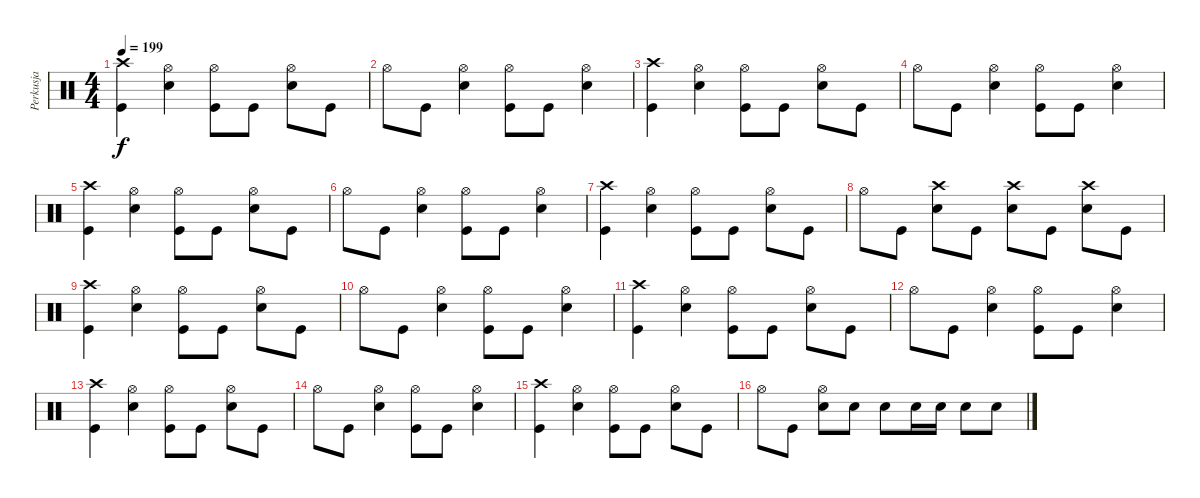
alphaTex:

\track ("Perkusja" "Perkusja") {instrument percussion}
\staff {score}
\articulation defaults
\ts (4 4)
\tempo 199
\clef neutral
\ks c
("Kick (hit)" "Crash high (hit)").4{dy f} ("Hi-Hat (open)" "Snare (hit) 2").4 ("Hi-Hat (open)" "Kick (hit)").8 "Kick (hit)".8 ("Hi-Hat (open)" "Snare (hit) 2").8 "Kick (hit)".8 |
"Hi-Hat (open)".8 "Kick (hit)".8 ("Hi-Hat (open)" "Snare (hit) 2").4 ("Hi-Hat (open)" "Kick (hit)").8 "Kick (hit)".8 ("Hi-Hat (open)" "Snare (hit) 2").4 |
("Kick (hit)" "Crash high (hit)").4 ("Hi-Hat (open)" "Snare (hit) 2").4 ("Hi-Hat (open)" "Kick (hit)").8 "Kick (hit)".8 ("Hi-Hat (open)" "Snare (hit) 2").8 "Kick (hit)".8 |
"Hi-Hat (open)".8 "Kick (hit)".8 ("Hi-Hat (open)" "Snare (hit) 2").4 ("Hi-Hat (open)" "Kick (hit)").8 "Kick (hit)".8 ("Hi-Hat (open)" "Snare (hit) 2").4 |
("Kick (hit)" "Crash high (hit)").4 ("Hi-Hat (open)" "Snare (hit) 2").4 ("Hi-Hat (open)" "Kick (hit)").8 "Kick (hit)".8 ("Hi-Hat (open)" "Snare (hit) 2").8 "Kick (hit)".8 |
"Hi-Hat (open)".8 "Kick (hit)".8 ("Hi-Hat (open)" "Snare (hit) 2").4 ("Hi-Hat (open)" "Kick (hit)").8 "Kick (hit)".8 ("Hi-Hat (open)" "Snare (hit) 2").4 |
("Kick (hit)" "Crash high (hit)").4 ("Hi-Hat (open)" "Snare (hit) 2").4 ("Hi-Hat (open)" "Kick (hit)").8 "Kick (hit)".8 ("Hi-Hat (open)" "Snare (hit) 2").8 "Kick (hit)".8 |
"Hi-Hat (open)".8 "Kick (hit)".8 ("Snare (hit) 2" "Crash high (hit)").8 "Kick (hit)".8 ("Snare (hit) 2" "Crash high (hit)").8 "Kick (hit)".8 ("Snare (hit) 2" "Crash high (hit)").8 "Kick (hit)".8 |
("Kick (hit)" "Crash high (hit)").4 ("Hi-Hat (open)" "Snare (hit) 2").4 ("Hi-Hat (open)" "Kick (hit)").8 "Kick (hit)".8 ("Hi-Hat (open)" "Snare (hit) 2").8 "Kick (hit)".8 |
"Hi-Hat (open)".8 "Kick (hit)".8 ("Hi-Hat (open)" "Snare (hit) 2").4 ("Hi-Hat (open)" "Kick (hit)").8 "Kick (hit)".8 ("Hi-Hat (open)" "Snare (hit) 2").4 |
("Kick (hit)" "Crash high (hit)").4 ("Hi-Hat (open)" "Snare (hit) 2").4 ("Hi-Hat (open)" "Kick (hit)").8 "Kick (hit)".8 ("Hi-Hat (open)" "Snare (hit) 2").8 "Kick (hit)".8 |
"Hi-Hat (open)".8 "Kick (hit)".8 ("Hi-Hat (open)" "Snare (hit) 2").4 ("Hi-Hat (open)" "Kick (hit)").8 "Kick (hit)".8 ("Hi-Hat (open)" "Snare (hit) 2").4 |
("Kick (hit)" "Crash high (hit)").4 ("Hi-Hat (open)" "Snare (hit) 2").4 ("Hi-Hat (open)" "Kick (hit)").8 "Kick (hit)".8 ("Hi-Hat (open)" "Snare (hit) 2").8 "Kick (hit)".8 |
"Hi-Hat (open)".8 "Kick (hit)".8 ("Hi-Hat (open)" "Snare (hit) 2").4 ("Hi-Hat (open)" "Kick (hit)").8 "Kick (hit)".8 ("Hi-Hat (open)" "Snare (hit) 2").4 |
("Kick (hit)" "Crash high (hit)").4 ("Hi-Hat (open)" "Snare (hit) 2").4 ("Hi-Hat (open)" "Kick (hit)").8 "Kick (hit)".8 ("Hi-Hat (open)" "Snare (hit) 2").8 "Kick (hit)".8 |
"Hi-Hat (open)".8 "Kick (hit)".8 ("Hi-Hat (open)" "Snare (hit) 2").8 "Snare (hit) 2".8 "Snare (hit) 2".8 "Snare (hit) 2".16 "Snare (hit) 2".16 "Snare (hit) 2".8 "Snare (hit) 2".8
